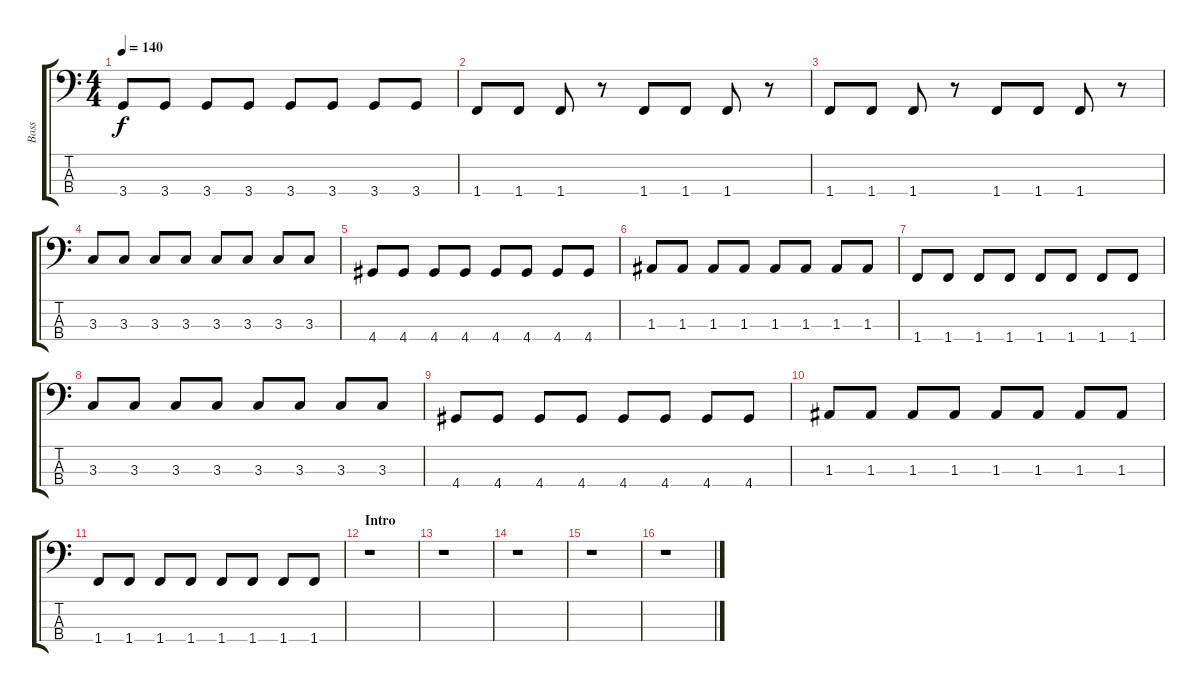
\track ("Bass" "Bass") {instrument electricbasspick}
\staff {score tabs}
\tuning (G2 D2 A1 E1) {hide}
\ts (4 4)
\tempo 140
\clef f4
\ks c
3.4.8{dy f} 3.4.8 3.4.8 3.4.8 3.4.8 3.4.8 3.4.8 3.4.8 |
1.4.8 1.4.8 1.4.8 r.8 1.4.8 1.4.8 1.4.8 r.8 |
1.4.8 1.4.8 1.4.8 r.8 1.4.8 1.4.8 1.4.8 r.8 |
3.3.8 3.3.8 3.3.8 3.3.8 3.3.8 3.3.8 3.3.8 3.3.8 |
4.4.8 4.4.8 4.4.8 4.4.8 4.4.8 4.4.8 4.4.8 4.4.8 |
1.3.8 1.3.8 1.3.8 1.3.8 1.3.8 1.3.8 1.3.8 1.3.8 |
1.4.8 1.4.8 1.4.8 1.4.8 1.4.8 1.4.8 1.4.8 1.4.8 |
3.3.8 3.3.8 3.3.8 3.3.8 3.3.8 3.3.8 3.3.8 3.3.8 |
4.4.8 4.4.8 4.4.8 4.4.8 4.4.8 4.4.8 4.4.8 4.4.8 |
1.3.8 1.3.8 1.3.8 1.3.8 1.3.8 1.3.8 1.3.8 1.3.8 |
1.4.8 1.4.8 1.4.8 1.4.8 1.4.8 1.4.8 1.4.8 1.4.8 |
\section ("" "Intro")
r.1 |
r.1 |
r.1 |
r.1 |
r.1
